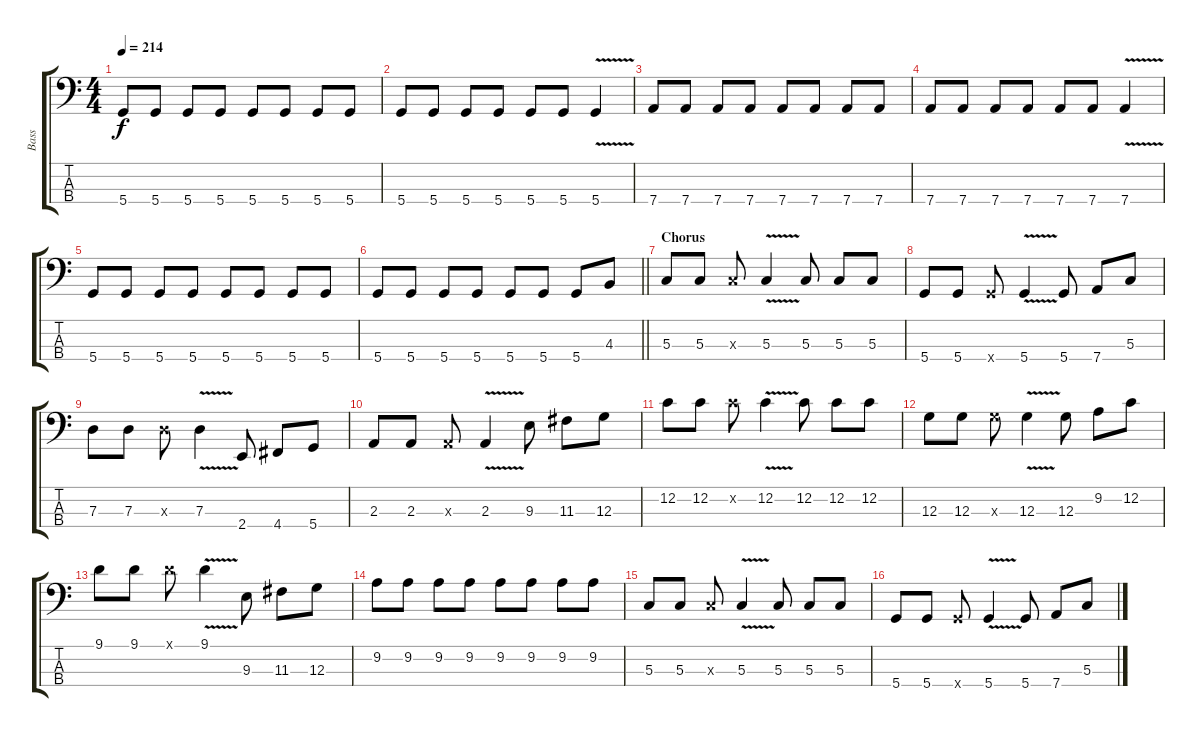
\track ("Bass" "Bass") {instrument electricbasspick}
\staff {score tabs}
\tuning (F2 C2 G1 D1) {hide}
\ts (4 4)
\tempo 214
\clef f4
\ks c
5.4.8{dy f} 5.4.8 5.4.8 5.4.8 5.4.8 5.4.8 5.4.8 5.4.8 |
5.4.8 5.4.8 5.4.8 5.4.8 5.4.8 5.4.8 5.4{v}.4 |
7.4.8 7.4.8 7.4.8 7.4.8 7.4.8 7.4.8 7.4.8 7.4.8 |
7.4.8 7.4.8 7.4.8 7.4.8 7.4.8 7.4.8 7.4{v}.4 |
5.4.8 5.4.8 5.4.8 5.4.8 5.4.8 5.4.8 5.4.8 5.4.8 |
\barLineRight lightlight
5.4.8 5.4.8 5.4.8 5.4.8 5.4.8 5.4.8 5.4.8 4.3.8 |
\section ("" "Chorus")
5.3.8{volume 12} 5.3.8 5.3{x}.8 5.3{v}.4 5.3.8 5.3.8 5.3.8 |
5.4.8 5.4.8 5.4{x}.8 5.4{v}.4 5.4.8 7.4.8 5.3.8 |
7.3.8 7.3.8 7.3{x}.8 7.3{v}.4 2.4.8 4.4.8 5.4.8 |
2.3.8 2.3.8 2.3{x}.8 2.3{v}.4 9.3.8 11.3.8 12.3.8 |
12.2.8 12.2.8 12.2{x}.8 12.2{v}.4 12.2.8 12.2.8 12.2.8 |
12.3.8 12.3.8 12.3{x}.8 12.3{v}.4 12.3.8 9.2.8 12.2.8 |
9.1.8 9.1.8 9.1{x}.8 9.1{v}.4 9.3.8 11.3.8 12.3.8 |
9.2.8 9.2.8 9.2.8 9.2.8 9.2.8 9.2.8 9.2.8 9.2.8 |
5.3.8 5.3.8 5.3{x}.8 5.3{v}.4 5.3.8 5.3.8 5.3.8 |
5.4.8 5.4.8 5.4{x}.8 5.4{v}.4 5.4.8 7.4.8 5.3.8
